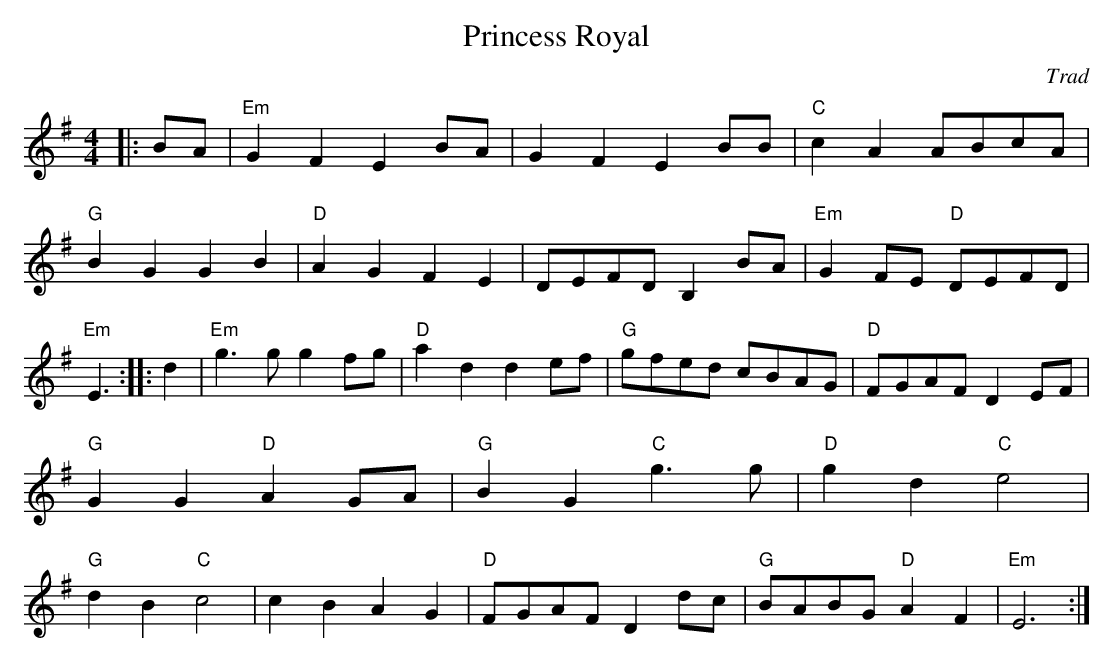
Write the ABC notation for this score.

X:1
T:Princess Royal
C:Trad
M:4/4
L:1/8
E:12
K:G
|:BA|"Em"G2 F2 E2 BA|G2 F2 E2 BB|"C"c2 A2 ABcA|"G"B2 G2 G2 B2|\
"D"A2 G2 F2 E2|DEFD B,2 BA|"Em"G2 FE "D"DEFD|"Em"E3::\
d2|"Em"g3 g g2 fg|"D"a2 d2 d2 ef|"G"gfed cBAG|"D"FGAF D2 EF|\
"G"G2 G2 "D"A2 GA|"G"B2 G2 "C"g3 g|"D"g2 d2 "C"e4|"G"d2 B2 "C"c4|\
c2 B2 A2 G2|"D"FGAF D2 dc|"G"BABG "D"A2 F2|"Em"E6:|**
